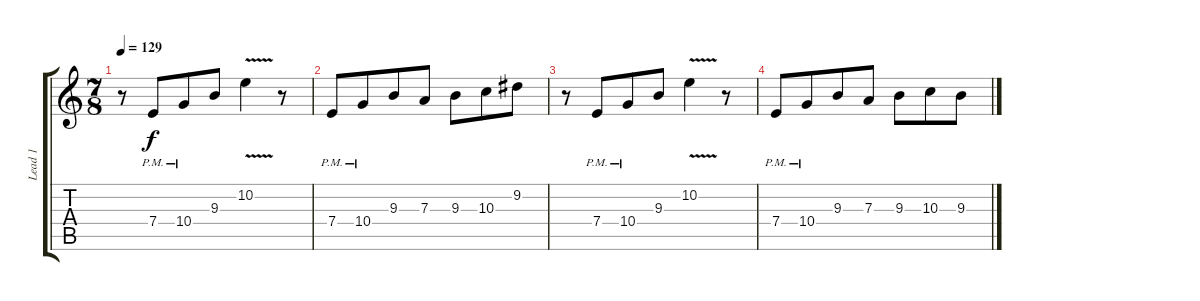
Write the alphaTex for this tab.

\track ("Lead 1" "Lead 1") {instrument overdrivenguitar}
\staff {score tabs}
\tuning (B3 Gb3 D3 A2 E2 B1) {hide}
\ts (7 8)
\tempo 129
\clef g2
\ks c
r.8{dy f} 7.4{pm}.8 10.4{pm}.8 9.3.8 10.2{v}.4 r.8 |
7.4{pm}.8 10.4{pm}.8 9.3.8 7.3.8 9.3.8 10.3.8 9.2.8 |
r.8 7.4{pm}.8 10.4{pm}.8 9.3.8 10.2{v}.4 r.8 |
7.4{pm}.8 10.4{pm}.8 9.3.8 7.3.8 9.3.8 10.3.8 9.3.8
